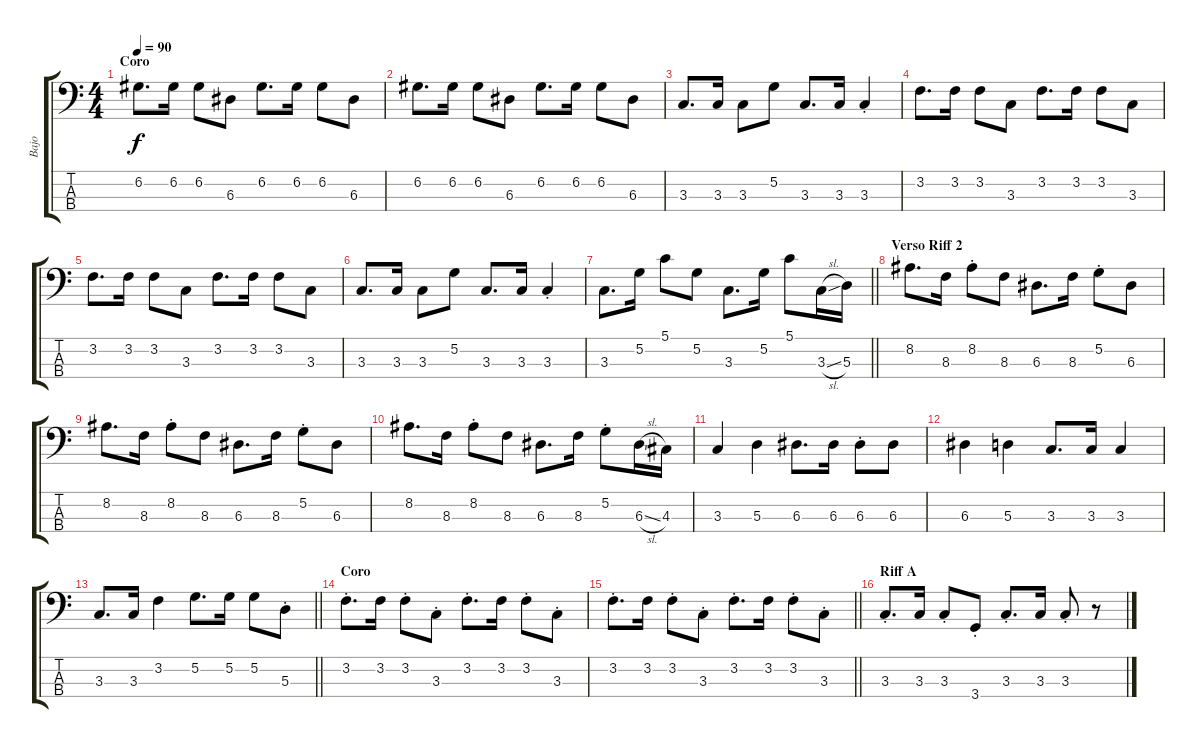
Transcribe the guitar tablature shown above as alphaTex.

\track ("Bajo" "Bajo") {instrument electricbassfinger}
\staff {score tabs}
\tuning (G2 D2 A1 E1) {hide}
\ts (4 4)
\section ("" "Coro")
\tempo 90
\clef f4
\ks c
6.2.8{d dy f} 6.2.16 6.2.8 6.3.8 6.2.8{d} 6.2.16 6.2.8 6.3.8 |
6.2.8{d} 6.2.16 6.2.8 6.3.8 6.2.8{d} 6.2.16 6.2.8 6.3.8 |
3.3.8{d} 3.3.16 3.3.8 5.2.8 3.3.8{d} 3.3.16 3.3{st}.4 |
3.2.8{d} 3.2.16 3.2.8 3.3.8 3.2.8{d} 3.2.16 3.2.8 3.3.8 |
3.2.8{d} 3.2.16 3.2.8 3.3.8 3.2.8{d} 3.2.16 3.2.8 3.3.8 |
3.3.8{d} 3.3.16 3.3.8 5.2.8 3.3.8{d} 3.3.16 3.3{st}.4 |
\barLineRight lightlight
3.3.8{d} 5.2.16 5.1.8 5.2.8 3.3.8{d} 5.2.16 5.1.8 3.3{sl}.16 5.3.16 |
\section ("" "Verso Riff 2")
8.2.8{d} 8.3.16 8.2{st}.8 8.3.8 6.3.8{d} 8.3.16 5.2{st}.8 6.3.8 |
8.2.8{d} 8.3.16 8.2{st}.8 8.3.8 6.3.8{d} 8.3.16 5.2{st}.8 6.3.8 |
8.2.8{d} 8.3.16 8.2{st}.8 8.3.8 6.3.8{d} 8.3.16 5.2{st}.8 6.3{sl}.16 4.3.16 |
3.3.4 5.3.4 6.3.8{d} 6.3.16 6.3{st}.8 6.3.8 |
6.3.4 5.3.4 3.3.8{d} 3.3.16 3.3.4 |
\barLineRight lightlight
3.3.8{d} 3.3.16 3.2.4 5.2.8{d} 5.2.16 5.2.8 5.3{st}.8 |
\section ("" "Coro")
3.2{st}.8{d} 3.2.16 3.2{st}.8 3.3{st}.8 3.2{st}.8{d} 3.2.16 3.2{st}.8 3.3{st}.8 |
\barLineRight lightlight
3.2{st}.8{d} 3.2.16 3.2{st}.8 3.3{st}.8 3.2{st}.8{d} 3.2.16 3.2{st}.8 3.3{st}.8 |
\section ("" "Riff A")
3.3{st}.8{d} 3.3.16 3.3{st}.8 3.4{st}.8 3.3{st}.8{d} 3.3.16 3.3{st}.8 r.8
